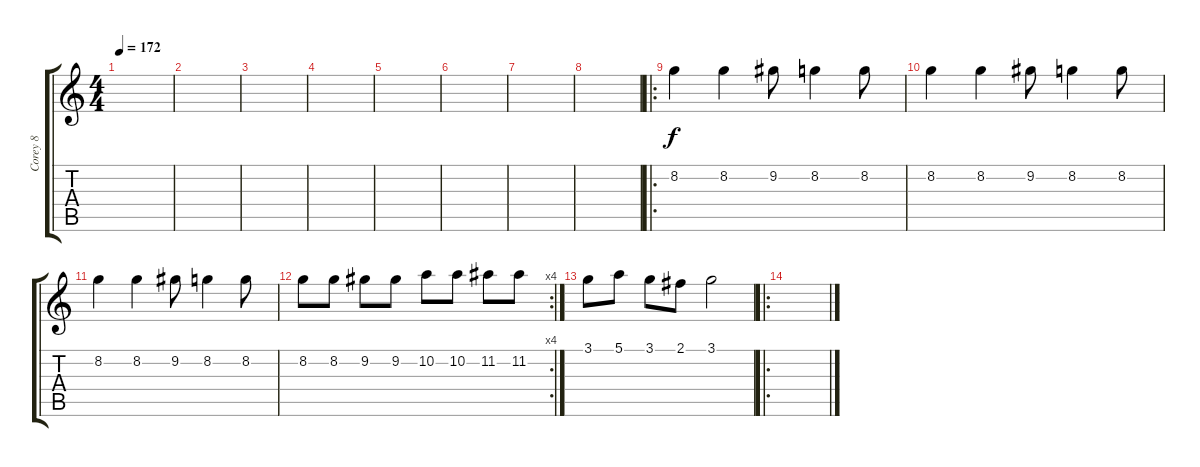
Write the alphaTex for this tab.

\track ("Corey 8" "Corey 8") {instrument overdrivenguitar}
\staff {score tabs}
\tuning (E4 B3 G3 D3 A2 E2) {hide}
\ts (4 4)
\tempo 172
\clef g2
\ks c
|
|
|
|
|
|
|
|
\ro
8.2.4 8.2.4 9.2.8 8.2.4 8.2.8 |
8.2.4 8.2.4 9.2.8 8.2.4 8.2.8 |
8.2.4 8.2.4 9.2.8 8.2.4 8.2.8 |
\rc 4
8.2.8 8.2.8 9.2.8 9.2.8 10.2.8 10.2.8 11.2.8 11.2.8 |
3.1.8 5.1.8 3.1.8 2.1.8 3.1.2 |
\ro
